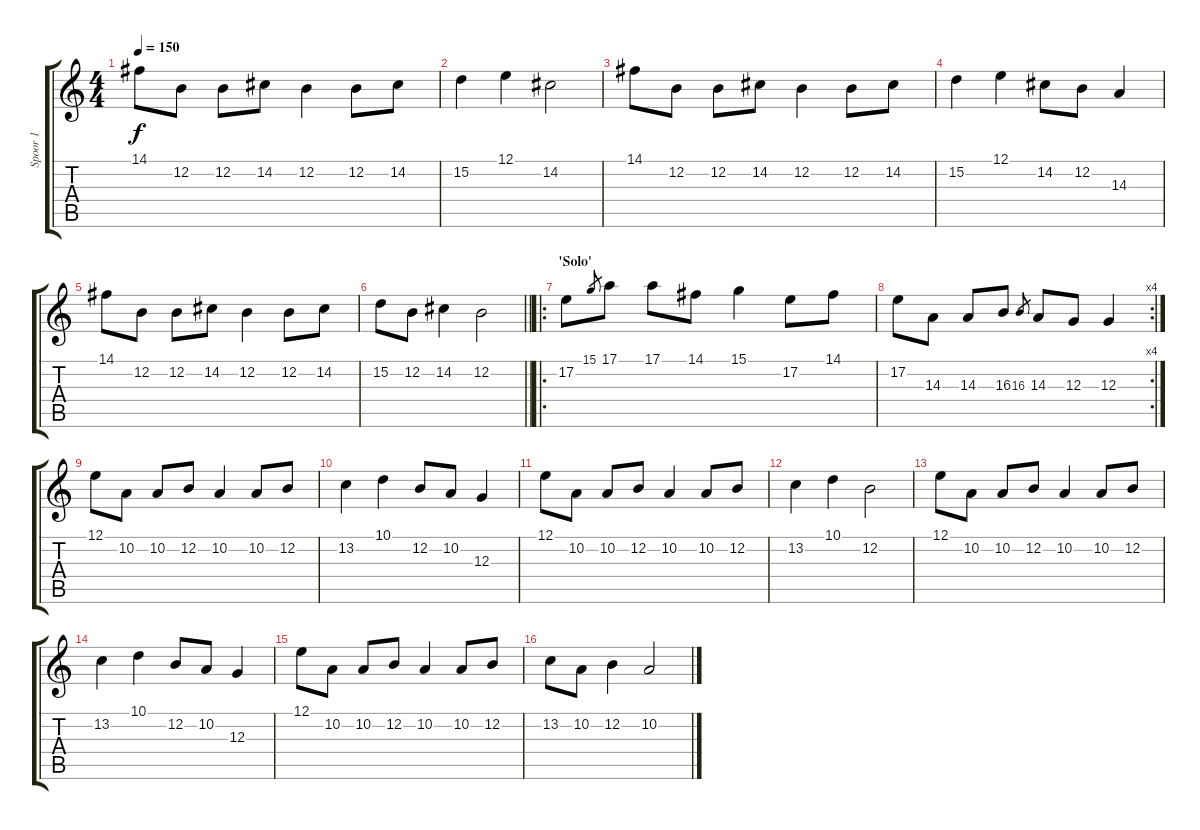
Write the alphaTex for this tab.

\track ("Spoor 1" "Spoor 1") {instrument flute}
\staff {score tabs}
\tuning (E4 B3 G3 D3 A2 E2) {hide}
\ts (4 4)
\tempo 150
\clef g2
\ks c
14.1.8{dy f} 12.2.8 12.2.8 14.2.8 12.2.4 12.2.8 14.2.8 |
15.2.4 12.1.4 14.2.2 |
14.1.8 12.2.8 12.2.8 14.2.8 12.2.4 12.2.8 14.2.8 |
15.2.4 12.1.4 14.2.8 12.2.8 14.3.4 |
14.1.8 12.2.8 12.2.8 14.2.8 12.2.4 12.2.8 14.2.8 |
\barLineRight lightlight
15.2.8 12.2.8 14.2.4 12.2.2 |
\ro
\section ("" "'Solo'")
17.2.8{instrument flute} 15.1.8{gr} 17.1.8 17.1.8 14.1.8 15.1.4 17.2.8 14.1.8 |
\rc 4
17.2.8 14.3.8 14.3.8 16.3.8 16.3.8{gr} 14.3.8 12.3.8 12.3.4 |
12.1.8 10.2.8 10.2.8 12.2.8 10.2.4 10.2.8 12.2.8 |
13.2.4 10.1.4 12.2.8 10.2.8 12.3.4 |
12.1.8 10.2.8 10.2.8 12.2.8 10.2.4 10.2.8 12.2.8 |
13.2.4 10.1.4 12.2.2 |
12.1.8 10.2.8 10.2.8 12.2.8 10.2.4 10.2.8 12.2.8 |
13.2.4 10.1.4 12.2.8 10.2.8 12.3.4 |
12.1.8 10.2.8 10.2.8 12.2.8 10.2.4 10.2.8 12.2.8 |
13.2.8 10.2.8 12.2.4 10.2.2
